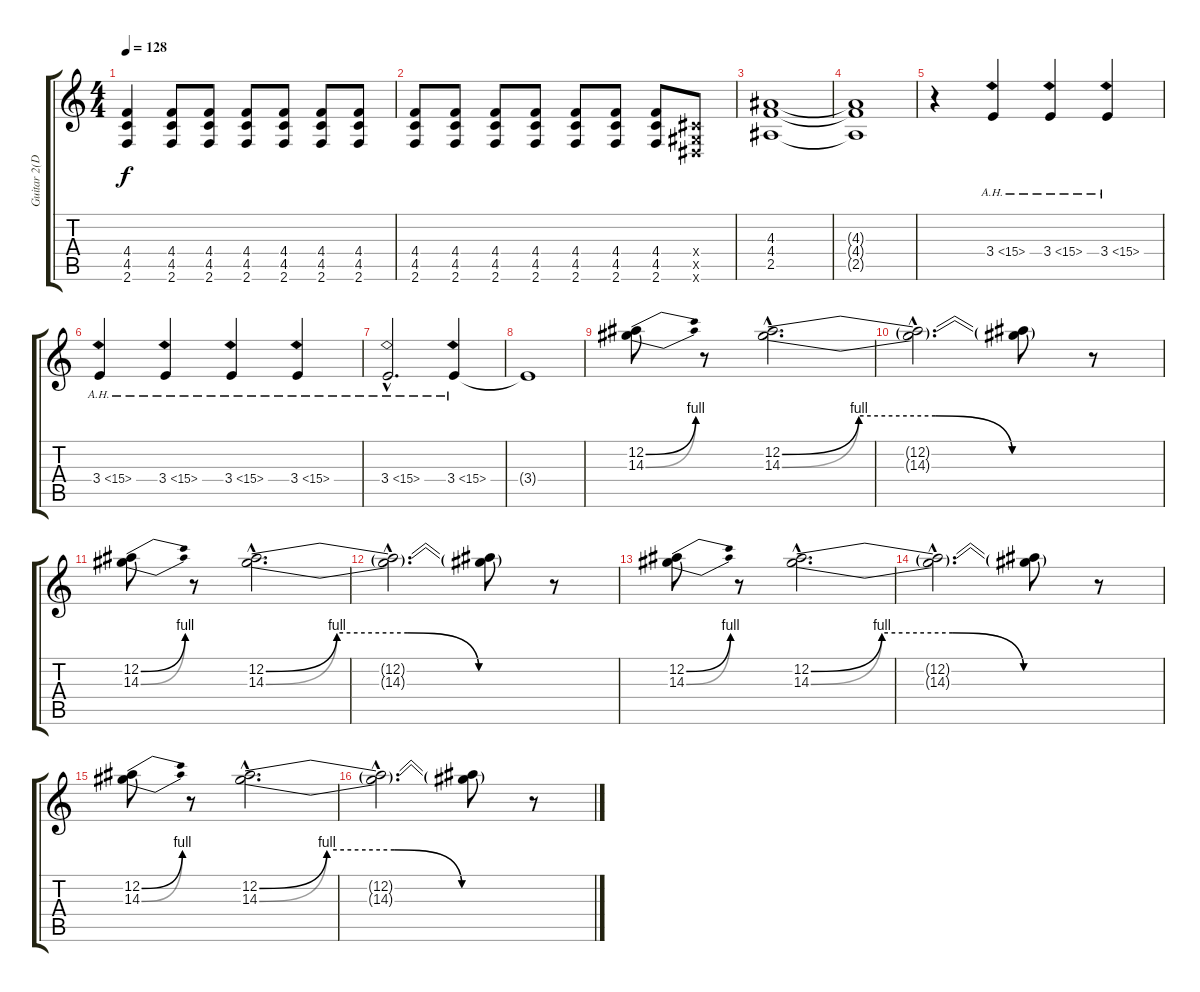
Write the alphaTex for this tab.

\track ("Guitar 2(Dist)" "Guitar 2(D") {instrument overdrivenguitar}
\staff {score tabs}
\tuning (Eb4 Bb3 Gb3 Db3 Ab2 Eb2) {hide}
\ts (4 4)
\tempo 128
\clef g2
\ks c
(4.4 4.5 2.6).4{dy f} (4.4 4.5 2.6).8 (4.4 4.5 2.6).8 (4.4 4.5 2.6).8 (4.4 4.5 2.6).8 (4.4 4.5 2.6).8 (4.4 4.5 2.6).8 |
(4.4 4.5 2.6).8 (4.4 4.5 2.6).8 (4.4 4.5 2.6).8 (4.4 4.5 2.6).8 (4.4 4.5 2.6).8 (4.4 4.5 2.6).8 (4.4 4.5 2.6).8 (0.4{x} 0.5{x} 0.6{x}).8 |
(4.3 4.4 2.5).1 |
(4.3{t} 4.4{t} 2.5{t}).1 |
r.4 3.4{ah 12}.4 3.4{ah 12}.4 3.4{ah 12}.4 |
3.4{ah 12}.4 3.4{ah 12}.4 3.4{ah 12}.4 3.4{ah 12}.4 |
3.4{ah 12 hac}.2{d} 3.4{ah 12}.4 |
3.4{t}.1 |
(12.2{be (bend 0 0 60 4)} 14.3{be (bend 0 0 60 4)}).8 r.8 (12.2{be (custom 0 0 15 4 30 4 45 0 60 0) hac} 14.3{be (custom 0 0 15 4 30 4 45 0 60 0) hac}).2{d} |
(12.2{hac t} 14.3{hac t}).2{d} (12.2{t} 14.3{t}).8 r.8 |
(12.2{be (bend 0 0 60 4)} 14.3{be (bend 0 0 60 4)}).8 r.8 (12.2{be (custom 0 0 15 4 30 4 45 0 60 0) hac} 14.3{be (custom 0 0 15 4 30 4 45 0 60 0) hac}).2{d} |
(12.2{hac t} 14.3{hac t}).2{d} (12.2{t} 14.3{t}).8 r.8 |
(12.2{be (bend 0 0 60 4)} 14.3{be (bend 0 0 60 4)}).8 r.8 (12.2{be (custom 0 0 15 4 30 4 45 0 60 0) hac} 14.3{be (custom 0 0 15 4 30 4 45 0 60 0) hac}).2{d} |
(12.2{hac t} 14.3{hac t}).2{d} (12.2{t} 14.3{t}).8 r.8 |
(12.2{be (bend 0 0 60 4)} 14.3{be (bend 0 0 60 4)}).8 r.8 (12.2{be (custom 0 0 15 4 30 4 45 0 60 0) hac} 14.3{be (custom 0 0 15 4 30 4 45 0 60 0) hac}).2{d} |
(12.2{hac t} 14.3{hac t}).2{d} (12.2{t} 14.3{t}).8 r.8
